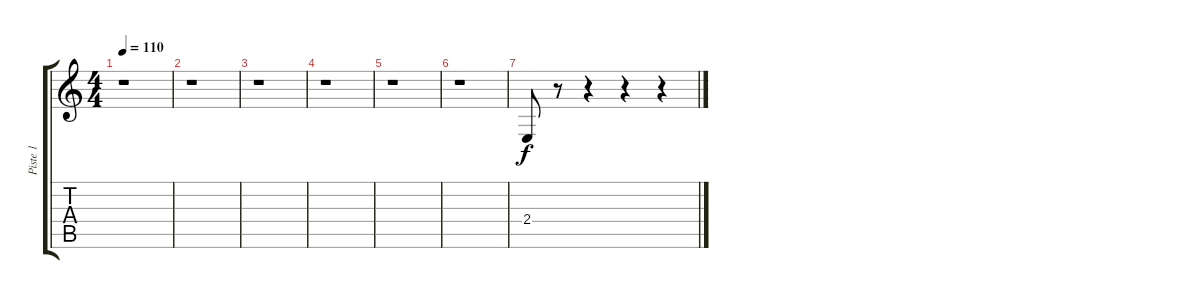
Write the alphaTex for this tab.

\track ("Piste 1" "Piste 1") {instrument drawbarorgan}
\staff {score tabs}
\tuning (E4 B3 G3 D3 A2 E2) {hide}
\ts (4 4)
\tempo 110
\clef g2
\ks c
r.1{dy f} |
r.1 |
r.1 |
r.1 |
r.1 |
r.1 |
2.4.8 r.8 r.4 r.4 r.4
